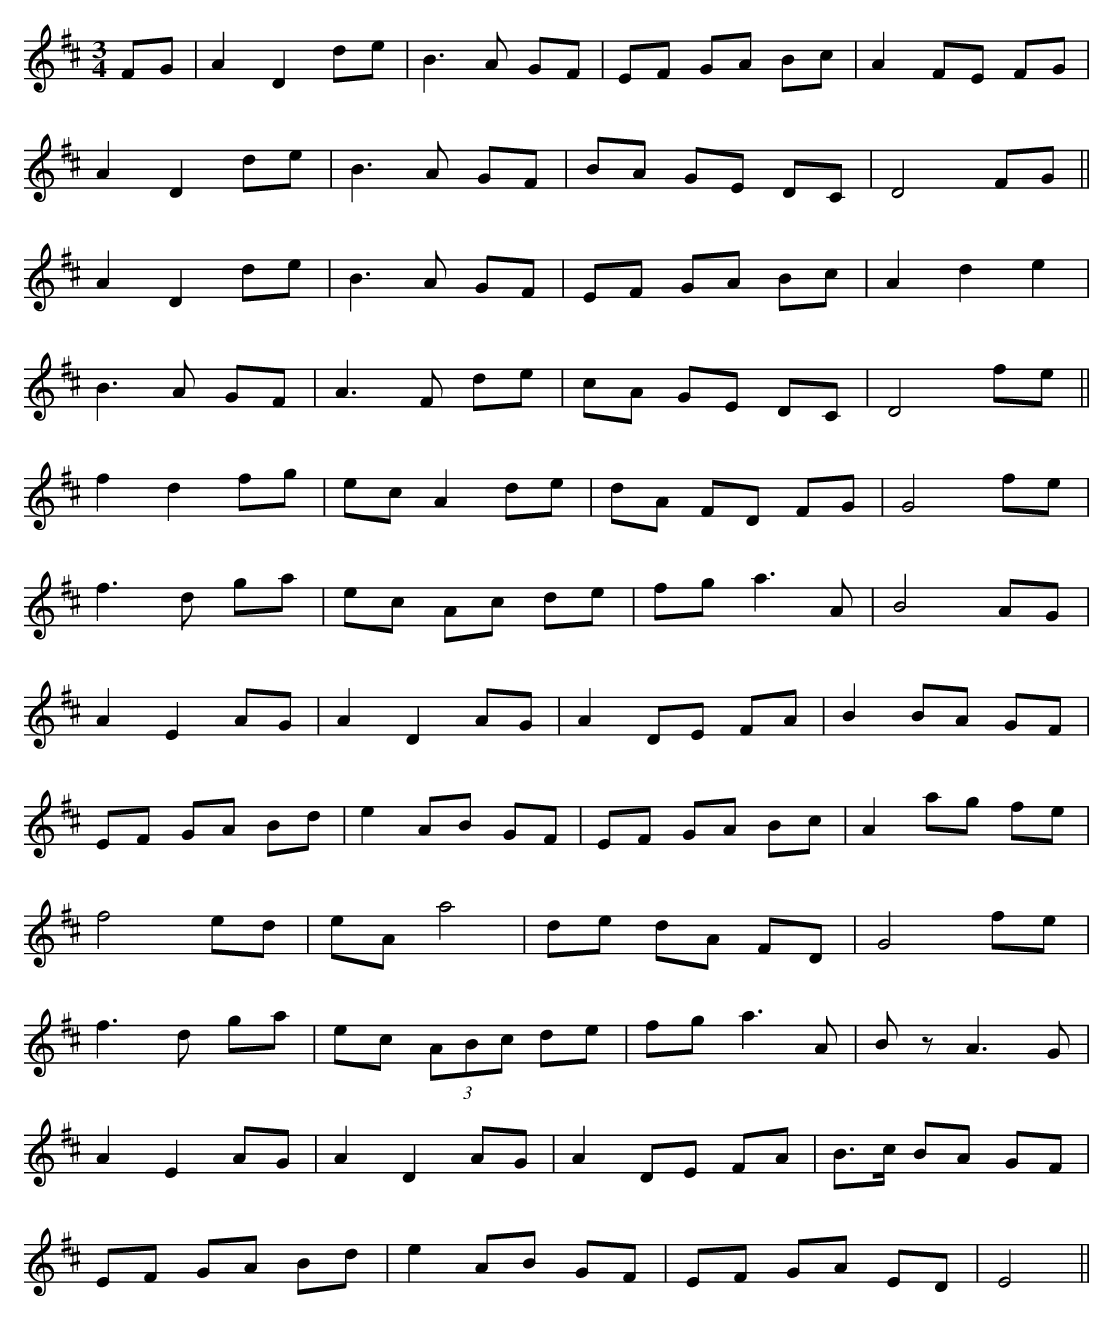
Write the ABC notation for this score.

X:1
M:3/4
K:D
FG|A2 D2 de|B3 A GF|EF GA Bc|A2 FE FG|
A2 D2 de|B3 A GF|BA GE DC|D4 FG||
A2 D2 de|B3 A GF|EF GA Bc|A2 d2 e2|
B3 A GF|A3 F de|cA GE DC|D4 fe||
f2 d2 fg|ec A2 de|dA FD FG|G4 fe|
f3 d ga|ec Ac de|fg a3 A|B4 AG|
A2 E2 AG|A2 D2 AG|A2 DE FA|B2 BA GF|
 EF GA Bd|e2 AB GF|EF GA Bc|A2 ag fe|
f4 ed|eA a4|de dA FD|G4 fe|
f3 d ga|ec (3ABc de|fg a3 A|Bz A3 G|
A2 E2 AG|A2 D2 AG|A2 DE FA|B>c BA GF|
EF GA Bd|e2 AB GF|EF GA ED|E4||
